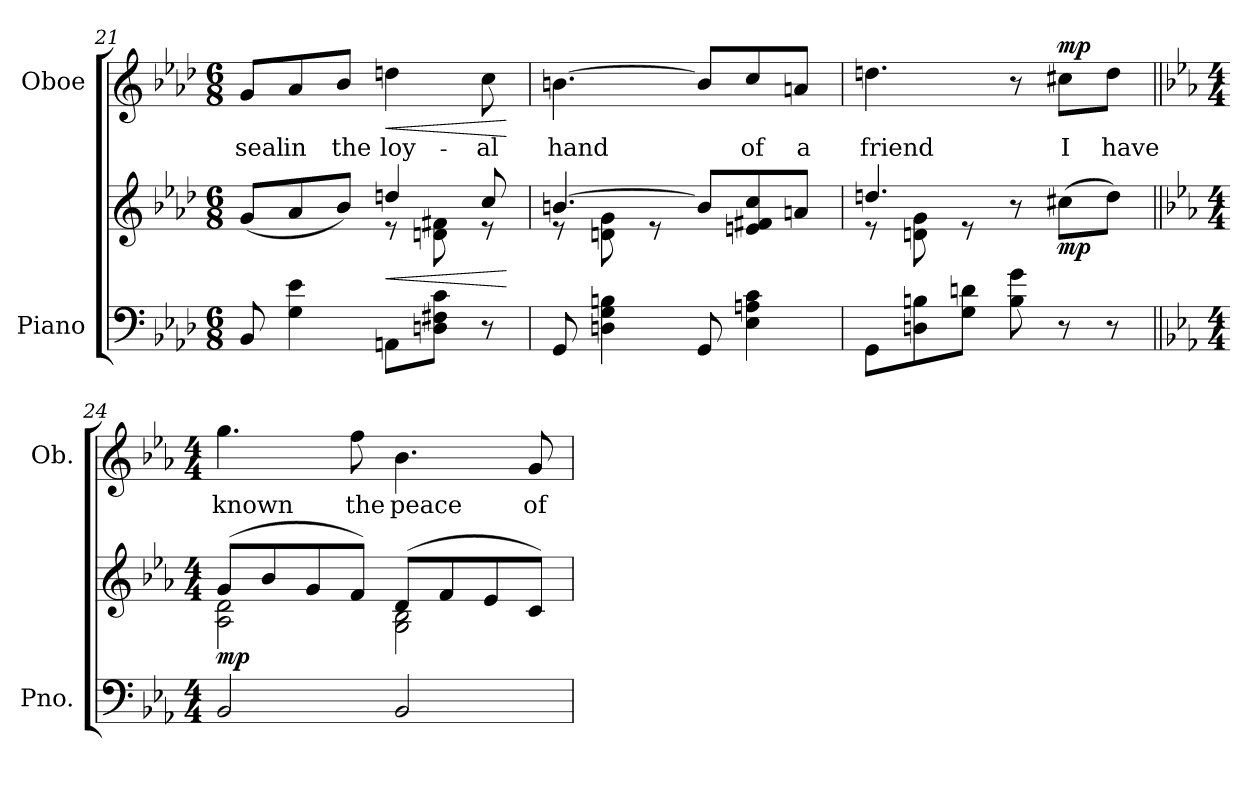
**kern	**kern	**dynam	**kern	**text	**dynam
*part2	*part2	*part2	*part1	*part1	*part1
*staff3	*staff2	*staff2/3	*staff1	*staff1	*staff1
*I"Piano	*	*	*I"Oboe	*	*
*I'Pno.	*	*	*I'Ob.	*	*
*clefF4	*clefG2	*	*clefG2	*	*
*k[b-e-a-d-]	*k[b-e-a-d-]	*	*k[b-e-a-d-]	*	*
*M6/8	*M6/8	*	*M6/8	*	*
=21	=21	=21	=21	=21	=21
*	*^	*	*	*	*
!	!	!	!	!	!LO:LY:b	!
8BB-/	(8g/L	4.ryy	.	8g/L	seal	.
!	!	!	!	!	!LO:LY:b	!
4G\ 4e-\	8a-/	.	.	8a-/	in	.
!	!	!	!	!	!LO:LY:b	!
.	8b-/J)	.	.	8b-/J	the	.
!	!	!	!LO:HP:b	!	!LO:LY:b	!LO:HP:b
8AAn\L	4ddn/	8r	<	4ddn\	loy-	<
8Dn\ 8F#X\ 8c\J	.	8dn\ 8f#X\	.	.	.	.
!	!	!	!	!	!LO:LY:b	!
8r	8cc/	8r	.	8cc\	-al	.
*	*v	*v	*	*	*	*
.	.	[	.	.	[
=22	=22	=22	=22	=22	=22
*	*^	*	*	*	*
!	!	!	!	!	!LO:LY:b	!
8GG/	[4.bn/	8r	.	[4.bn\	hand	.
4Dn\ 4G\ 4Bn\	.	8dn\ 8g\	.	.	.	.
.	.	8r	.	.	.	.
8GG/	8b/L]	4.ryy	.	8b/L]	.	.
!	!	!	!	!	!LO:LY:b	!
4E-\ 4An\ 4c\	8en/ 8f#X/ 8cc/	.	.	8cc/	of	.
!	!	!	!	!	!LO:LY:b	!
.	8an/J	.	.	8an/J	a	.
!!LO:LB:g=z
=23	=23	=23	=23	=23	=23	=23
!	!	!	!	!	!LO:LY:b	!
8GG\L	4.ddn/	8r	.	4.ddn\	friend	.
8Dn\ 8Bn\	.	8dn\ 8g\	.	.	.	.
8G\ 8dn\J	.	8r	.	.	.	.
8B\ 8g\	8r	4.ryy	.	8r	.	.
!	!	!	!LO:DY:b	!	!LO:LY:b	!LO:DY:b
8r	(8cc#X\L	.	mp	8cc#X\L	I	mp
!	!	!	!	!	!LO:LY:b	!
8r	8dd\J)	.	.	8dd\J	have	.
=24||	=24||	=24||	=24||	=24||	=24||	=24||
*k[b-e-a-]	*k[b-e-a-]	*	*	*k[b-e-a-]	*	*
*M4/4	*M4/4	*	*	*M4/4	*	*
!	!	!	!LO:DY:b	!	!LO:LY:b	!
2BB-/	(8g/L	2A-\ 2d\	mp	4.gg\	known	.
.	8b-/	.	.	.	.	.
.	8g/	.	.	.	.	.
!	!	!	!	!	!LO:LY:b	!
.	8f/J)	.	.	8ff\	the	.
!	!	!	!	!	!LO:LY:b	!
2BB-/	(8d/L	2G\ 2B-\	.	4.b-\	peace	.
.	8f/	.	.	.	.	.
.	8e-/	.	.	.	.	.
!	!	!	!	!	!LO:LY:b	!
.	8c/J)	.	.	8g/	of	.
*	*v	*v	*	*	*	*
=	=	=	=	=	=
*-	*-	*-	*-	*-	*-
